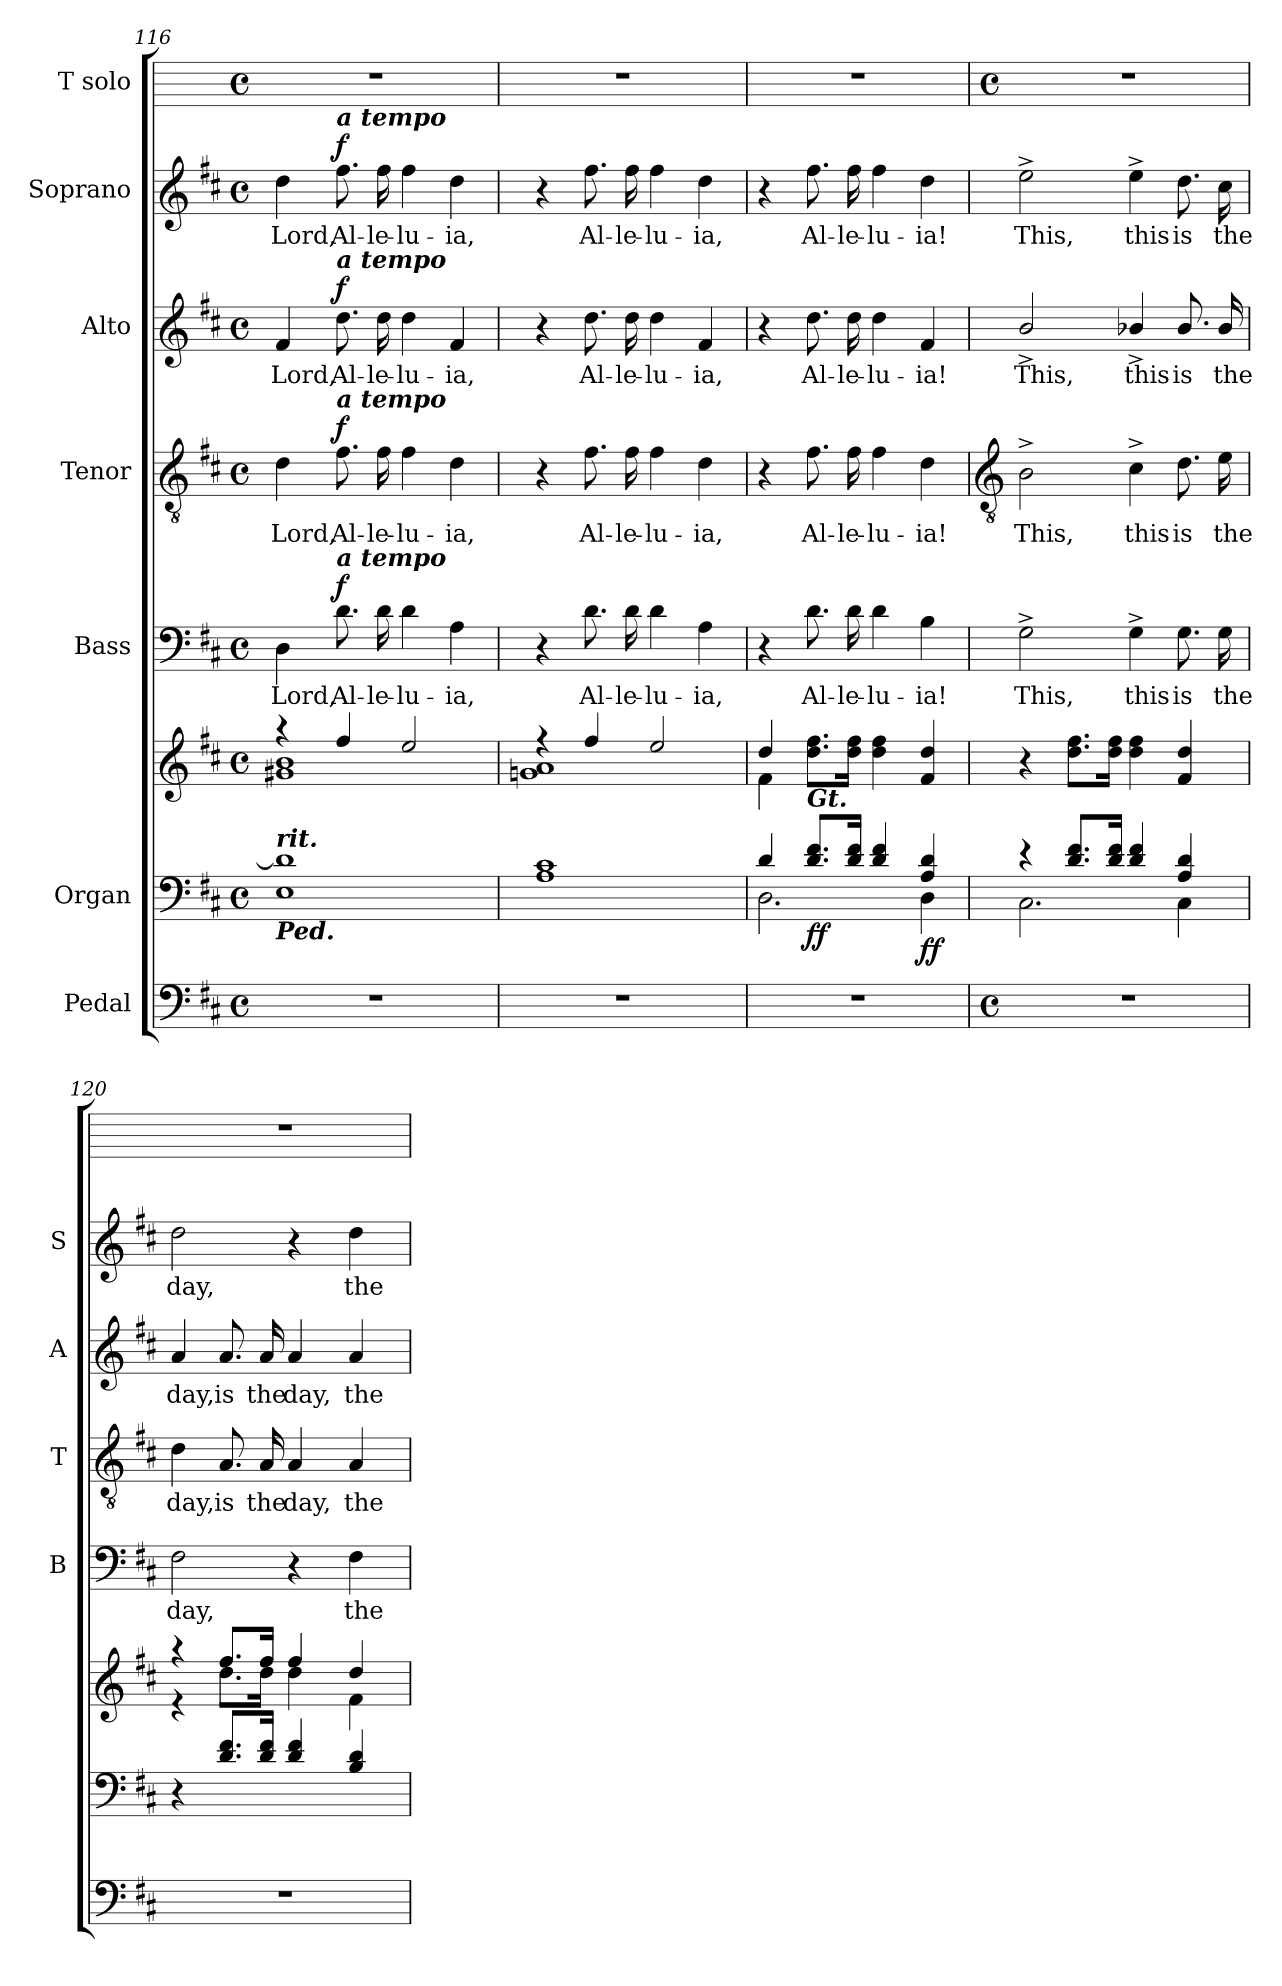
**kern	**kern	**kern	**dynam	**kern	**text	**dynam	**kern	**text	**dynam	**kern	**text	**dynam	**kern	**text	**dynam	**kern
*part7	*part6	*part6	*part6	*part5	*part5	*part5	*part4	*part4	*part4	*part3	*part3	*part3	*part2	*part2	*part2	*part1
*staff8	*staff7	*staff6	*staff6/7	*staff5	*staff5	*staff5	*staff4	*staff4	*staff4	*staff3	*staff3	*staff3	*staff2	*staff2	*staff2	*staff1
*I"Pedal	*I"Organ	*	*	*I"Bass	*	*	*I"Tenor	*	*	*I"Alto	*	*	*I"Soprano	*	*	*I"T solo
*	*	*	*	*I'B	*	*	*I'T	*	*	*I'A	*	*	*I'S	*	*	*
!!LO:LB:g=z
*clefF4	*clefF4	*clefG2	*	*clefF4	*	*	*clefGv2	*	*	*clefG2	*	*	*clefG2	*	*	*
*k[f#c#]	*k[f#c#]	*k[f#c#]	*	*k[f#c#]	*	*	*k[f#c#]	*	*	*k[f#c#]	*	*	*k[f#c#]	*	*	*
*D:	*D:	*D:	*	*D:	*	*	*D:	*	*	*D:	*	*	*D:	*	*	*
*M4/4	*M4/4	*M4/4	*	*M4/4	*	*	*M4/4	*	*	*M4/4	*	*	*M4/4	*	*	*M4/4
*met(c)	*met(c)	*met(c)	*	*met(c)	*	*	*met(c)	*	*	*met(c)	*	*	*met(c)	*	*	*met(c)
=116	=116	=116	=116	=116	=116	=116	=116	=116	=116	=116	=116	=116	=116	=116	=116	=116
*	*^	*^	*	*	*	*	*	*	*	*	*	*	*	*	*	*
!	!LO:TX:a:Bi:t=rit.	!	!	!	!	!	!	!	!	!	!	!	!	!	!	!	!	!
!	!LO:TX:b:Bi:t=Ped.	!	!	!	!	!	!	!	!	!	!	!	!	!	!	!	!	!
!	!	!	!	!	!	!	!LO:LY:b	!	!	!LO:LY:b	!	!	!LO:LY:b	!	!	!LO:LY:b	!	!
1r	1d/]	1E\	4r	1g#X\ 1b\	.	4D	Lord,	.	4d	Lord,	.	4f#	Lord,	.	4dd	Lord,	.	1r
!	!	!	!	!	!	!	!	!	!	!	!	!	!	!	!LO:TX:a:Bi:t=a tempo	!	!	!
!	!	!	!	!	!	!	!	!	!	!	!	!LO:TX:a:Bi:t=a tempo	!	!	!	!	!	!
!	!	!	!	!	!	!	!	!	!LO:TX:a:Bi:t=a tempo	!	!	!	!	!	!	!	!	!
!	!	!	!	!	!	!LO:TX:a:Bi:t=a tempo	!	!	!	!	!	!	!	!	!	!	!	!
!	!	!	!	!	!	!	!LO:LY:b	!LO:DY:b	!	!LO:LY:b	!LO:DY:b	!	!LO:LY:b	!LO:DY:b	!	!LO:LY:b	!LO:DY:b	!
.	.	.	4ff#/	.	.	8.d	Al-	f	8.f#	Al-	f	8.dd	Al-	f	8.ff#	Al-	f	.
!	!	!	!	!	!	!	!LO:LY:b	!	!	!LO:LY:b	!	!	!LO:LY:b	!	!	!LO:LY:b	!	!
.	.	.	.	.	.	16d	-le-	.	16f#	-le-	.	16dd	-le-	.	16ff#	-le-	.	.
!	!	!	!	!	!	!	!LO:LY:b	!	!	!LO:LY:b	!	!	!LO:LY:b	!	!	!LO:LY:b	!	!
.	.	.	2ee/	.	.	4d	-lu-	.	4f#	-lu-	.	4dd	-lu-	.	4ff#	-lu-	.	.
!	!	!	!	!	!	!	!LO:LY:b	!	!	!LO:LY:b	!	!	!LO:LY:b	!	!	!LO:LY:b	!	!
.	.	.	.	.	.	4A	-ia,	.	4d	-ia,	.	4f#	-ia,	.	4dd	-ia,	.	.
=117	=117	=117	=117	=117	=117	=117	=117	=117	=117	=117	=117	=117	=117	=117	=117	=117	=117	=117
1r	1c#/	1A\	4r	1gn\ 1a\	.	4r	.	.	4r	.	.	4r	.	.	4r	.	.	1r
!	!	!	!	!	!	!	!LO:LY:b	!	!	!LO:LY:b	!	!	!LO:LY:b	!	!	!LO:LY:b	!	!
.	.	.	4ff#/	.	.	8.d	Al-	.	8.f#	Al-	.	8.dd	Al-	.	8.ff#	Al-	.	.
!	!	!	!	!	!	!	!LO:LY:b	!	!	!LO:LY:b	!	!	!LO:LY:b	!	!	!LO:LY:b	!	!
.	.	.	.	.	.	16d	-le-	.	16f#	-le-	.	16dd	-le-	.	16ff#	-le-	.	.
!	!	!	!	!	!	!	!LO:LY:b	!	!	!LO:LY:b	!	!	!LO:LY:b	!	!	!LO:LY:b	!	!
.	.	.	2ee/	.	.	4d	-lu-	.	4f#	-lu-	.	4dd	-lu-	.	4ff#	-lu-	.	.
!	!	!	!	!	!	!	!LO:LY:b	!	!	!LO:LY:b	!	!	!LO:LY:b	!	!	!LO:LY:b	!	!
.	.	.	.	.	.	4A	-ia,	.	4d	-ia,	.	4f#	-ia,	.	4dd	-ia,	.	.
=118	=118	=118	=118	=118	=118	=118	=118	=118	=118	=118	=118	=118	=118	=118	=118	=118	=118	=118
1r	4d/	2.D\	4dd/	4f#\	.	4r	.	.	4r	.	.	4r	.	.	4r	.	.	1r
!	!LO:TX:a:Bi:t=Gt.	!	!	!	!	!	!	!	!	!	!	!	!	!	!	!	!	!
!	!	!	!	!	!LO:DY:b=2	!	!LO:LY:b	!	!	!LO:LY:b	!	!	!LO:LY:b	!	!	!LO:LY:b	!	!
!	!	!	!	!	!LO:DY:n=1:b	!	!	!	!	!	!	!	!	!	!	!	!	!
.	8.d/ 8.f#/L	.	2ryy	8.dd\ 8.ff#\L	f f	8.d	Al-	.	8.f#	Al-	.	8.dd	Al-	.	8.ff#	Al-	.	.
!	!	!	!	!	!	!	!LO:LY:b	!	!	!LO:LY:b	!	!	!LO:LY:b	!	!	!LO:LY:b	!	!
.	16d/ 16f#/J	.	.	16dd\ 16ff#\J	.	16d	-le-	.	16f#	-le-	.	16dd	-le-	.	16ff#	-le-	.	.
!	!	!	!	!	!	!	!LO:LY:b	!	!	!LO:LY:b	!	!	!LO:LY:b	!	!	!LO:LY:b	!	!
.	4d/ 4f#/	.	.	4dd\ 4ff#\	.	4d	-lu-	.	4f#	-lu-	.	4dd	-lu-	.	4ff#	-lu-	.	.
!	!	!	!	!	!LO:DY:n=2:b=2	!	!LO:LY:b	!	!	!LO:LY:b	!	!	!LO:LY:b	!	!	!LO:LY:b	!	!
!	!	!	!	!	!LO:DY:n=3:b	!	!	!	!	!	!	!	!	!	!	!	!	!
.	4A/ 4d/	4D\	4f#/ 4dd/	4ryy	f f	4B	-ia!	.	4d	-ia!	.	4f#	-ia!	.	4dd	-ia!	.	.
!!LO:LB:g=z
=119	=119	=119	=119	=119	=119	=119	=119	=119	=119	=119	=119	=119	=119	=119	=119	=119	=119	=119
*	*	*	*	*	*	*	*	*	*clefGv2	*	*	*	*	*	*	*	*	*
*M4/4	*	*	*	*	*	*	*	*	*	*	*	*	*	*	*	*	*	*M4/4
*met(c)	*	*	*	*	*	*	*	*	*	*	*	*	*	*	*	*	*	*met(c)
!	!	!	!	!	!	!	!LO:LY:b	!	!	!LO:LY:b	!	!	!LO:LY:b	!	!	!LO:LY:b	!	!
1r	4r	2.C#\	4r	4ryy	.	2G^	This,	.	2B^	This,	.	2b^/	This,	.	2ee^	This,	.	1r
.	8.d/ 8.f#/L	.	2ryy	8.dd\ 8.ff#\L	.	.	.	.	.	.	.	.	.	.	.	.	.	.
.	16d/ 16f#/J	.	.	16dd\ 16ff#\J	.	.	.	.	.	.	.	.	.	.	.	.	.	.
!	!	!	!	!	!	!	!LO:LY:b	!	!	!LO:LY:b	!	!	!LO:LY:b	!	!	!LO:LY:b	!	!
.	4d/ 4f#/	.	.	4dd\ 4ff#\	.	4G^	this	.	4c#^	this	.	4b-X^/	this	.	4ee^	this	.	.
!	!	!	!	!	!	!	!LO:LY:b	!	!	!LO:LY:b	!	!	!LO:LY:b	!	!	!LO:LY:b	!	!
.	4A/ 4d/	4C#\	4f#/ 4dd/	4ryy	.	8.G	is	.	8.d	is	.	8.b-/	is	.	8.dd	is	.	.
!	!	!	!	!	!	!	!LO:LY:b	!	!	!LO:LY:b	!	!	!LO:LY:b	!	!	!LO:LY:b	!	!
.	.	.	.	.	.	16G	the	.	16e	the	.	16b-/	the	.	16cc#	the	.	.
=120	=120	=120	=120	=120	=120	=120	=120	=120	=120	=120	=120	=120	=120	=120	=120	=120	=120	=120
!	!	!	!	!	!	!	!LO:LY:b	!	!	!LO:LY:b	!	!	!LO:LY:b	!	!	!LO:LY:b	!	!
1r	4r	2ryy	4r	4r	.	2F#	day,	.	4d	day,	.	4a	day,	.	2dd	day,	.	1r
!	!	!	!	!	!	!	!	!	!	!LO:LY:b	!	!	!LO:LY:b	!	!	!	!	!
.	8.d/ 8.f#/L	.	8.ff#/L	8.dd\L	.	.	.	.	8.A	is	.	8.a	is	.	.	.	.	.
!	!	!	!	!	!	!	!	!	!	!LO:LY:b	!	!	!LO:LY:b	!	!	!	!	!
.	16d/ 16f#/J	.	16ff#/J	16dd\J	.	.	.	.	16A	the	.	16a	the	.	.	.	.	.
!	!	!	!	!	!	!	!	!	!	!LO:LY:b	!	!	!LO:LY:b	!	!	!	!	!
.	4d/ 4f#/	8.ryy	4ff#/	4dd\	.	4r	.	.	4A	day,	.	4a	day,	.	4r	.	.	.
.	.	4ryy	.	.	.	.	.	.	.	.	.	.	.	.	.	.	.	.
!	!	!	!	!	!	!	!LO:LY:b	!	!	!LO:LY:b	!	!	!LO:LY:b	!	!	!LO:LY:b	!	!
.	4B/ 4d/	.	4dd/	4f#\	.	4F#	the	.	4A	the	.	4a	the	.	4dd	the	.	.
.	.	16ryy	.	.	.	.	.	.	.	.	.	.	.	.	.	.	.	.
*	*v	*v	*	*	*	*	*	*	*	*	*	*	*	*	*	*	*	*
*	*	*v	*v	*	*	*	*	*	*	*	*	*	*	*	*	*	*
=	=	=	=	=	=	=	=	=	=	=	=	=	=	=	=	=
*-	*-	*-	*-	*-	*-	*-	*-	*-	*-	*-	*-	*-	*-	*-	*-	*-
